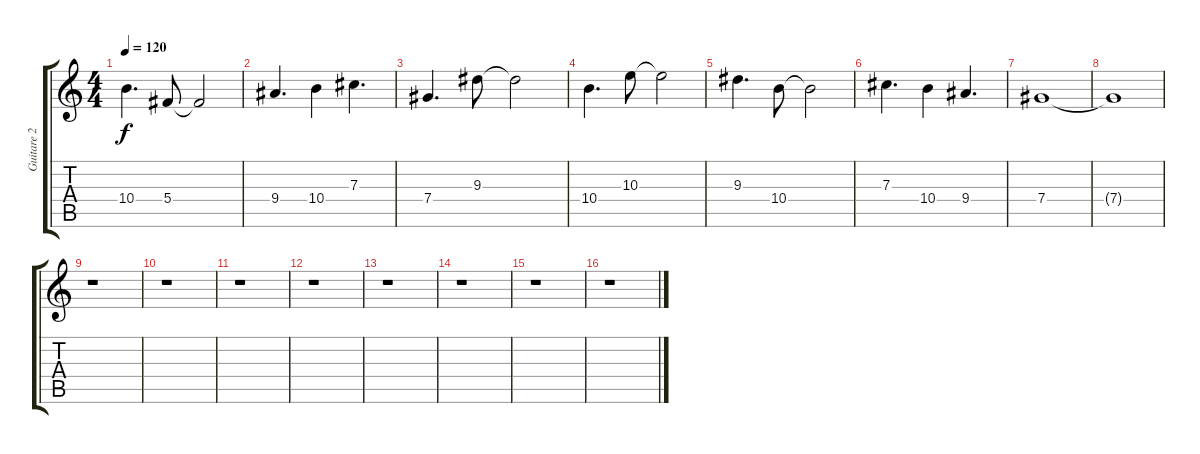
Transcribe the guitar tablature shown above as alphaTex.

\track ("Guitare 2 - Tom" "Guitare 2 ") {instrument distortionguitar}
\staff {score tabs}
\tuning (Eb4 Bb3 Gb3 Db3 Ab2 Eb2) {hide}
\ts (4 4)
\tempo 120
\clef g2
\ks c
10.4.4{d dy f} 5.4.8 5.4{t}.2 |
9.4.4{d} 10.4.4 7.3.4{d} |
7.4.4{d} 9.3.8 9.3{t}.2 |
10.4.4{d} 10.3.8 10.3{t}.2 |
9.3.4{d} 10.4.8 10.4{t}.2 |
7.3.4{d} 10.4.4 9.4.4{d} |
7.4.1 |
7.4{t}.1 |
r.1 |
r.1 |
r.1 |
r.1 |
r.1 |
r.1 |
r.1 |
r.1
